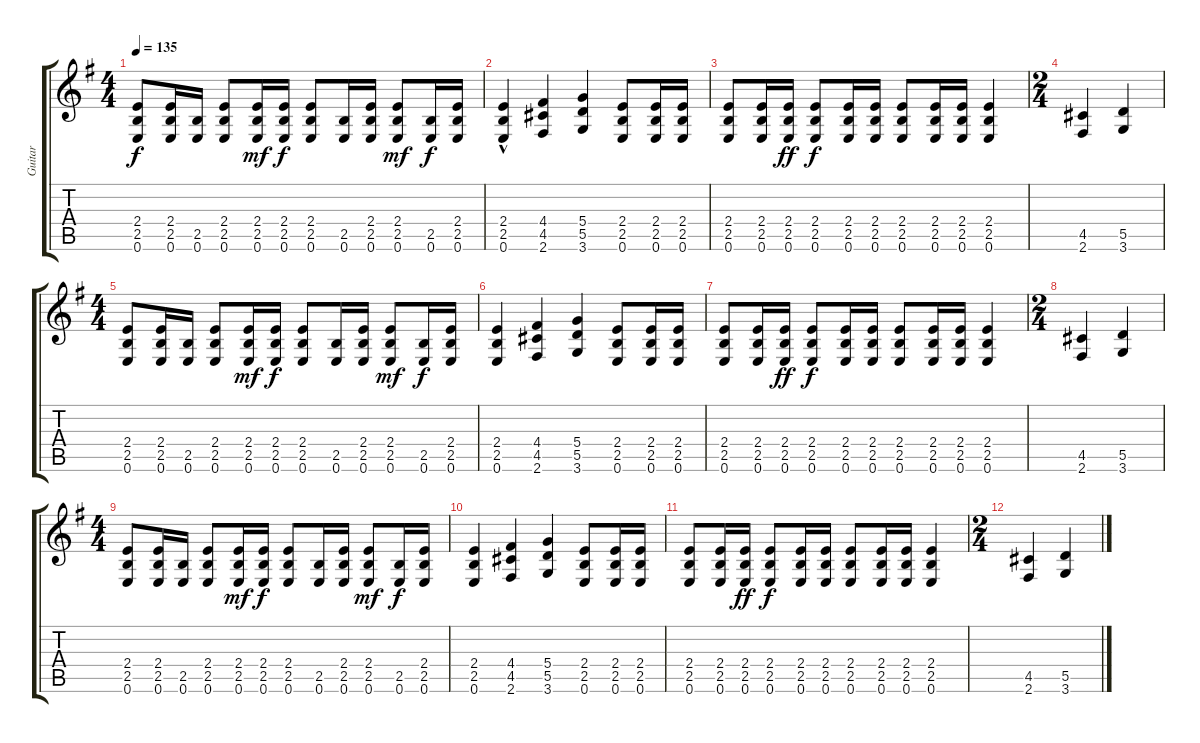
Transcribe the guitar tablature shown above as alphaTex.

\track ("Guitar" "Guitar") {instrument distortionguitar}
\staff {score tabs}
\tuning (E4 B3 G3 D3 A2 E2) {hide}
\ts (4 4)
\tempo 135
\clef g2
\ks g
(2.4 2.5 0.6).8{dy f} (2.4 2.5 0.6).16 (2.5 0.6).16 (2.4 2.5 0.6).8 (2.4 2.5 0.6).16{dy mf} (2.4 2.5 0.6).16{dy f} (2.4 2.5 0.6).8 (2.5 0.6).16 (2.4 2.5 0.6).16 (2.4 2.5 0.6).8{dy mf} (2.5 0.6).16{dy f} (2.4 2.5 0.6).16 |
(2.4 2.5 0.6{hac}).4 (4.4 4.5 2.6).4 (5.4 5.5 3.6).4 (2.4 2.5 0.6).8 (2.4 2.5 0.6).16 (2.4 2.5 0.6).16 |
(2.4 2.5 0.6).8 (2.4 2.5 0.6).16 (2.4 2.5 0.6).16{dy ff} (2.4 2.5 0.6).8{dy f} (2.4 2.5 0.6).16 (2.4 2.5 0.6).16 (2.4 2.5 0.6).8 (2.4 2.5 0.6).16 (2.4 2.5 0.6).16 (2.4 2.5 0.6).4 |
\ts (2 4)
(4.5 2.6).4 (5.5 3.6).4 |
\ts (4 4)
(2.4 2.5 0.6).8 (2.4 2.5 0.6).16 (2.5 0.6).16 (2.4 2.5 0.6).8 (2.4 2.5 0.6).16{dy mf} (2.4 2.5 0.6).16{dy f} (2.4 2.5 0.6).8 (2.5 0.6).16 (2.4 2.5 0.6).16 (2.4 2.5 0.6).8{dy mf} (2.5 0.6).16{dy f} (2.4 2.5 0.6).16 |
(2.4 2.5 0.6).4 (4.4 4.5 2.6).4 (5.4 5.5 3.6).4 (2.4 2.5 0.6).8 (2.4 2.5 0.6).16 (2.4 2.5 0.6).16 |
(2.4 2.5 0.6).8 (2.4 2.5 0.6).16 (2.4 2.5 0.6).16{dy ff} (2.4 2.5 0.6).8{dy f} (2.4 2.5 0.6).16 (2.4 2.5 0.6).16 (2.4 2.5 0.6).8 (2.4 2.5 0.6).16 (2.4 2.5 0.6).16 (2.4 2.5 0.6).4 |
\ts (2 4)
(4.5 2.6).4 (5.5 3.6).4 |
\ts (4 4)
(2.4 2.5 0.6).8 (2.4 2.5 0.6).16 (2.5 0.6).16 (2.4 2.5 0.6).8 (2.4 2.5 0.6).16{dy mf} (2.4 2.5 0.6).16{dy f} (2.4 2.5 0.6).8 (2.5 0.6).16 (2.4 2.5 0.6).16 (2.4 2.5 0.6).8{dy mf} (2.5 0.6).16{dy f} (2.4 2.5 0.6).16 |
(2.4 2.5 0.6).4 (4.4 4.5 2.6).4 (5.4 5.5 3.6).4 (2.4 2.5 0.6).8 (2.4 2.5 0.6).16 (2.4 2.5 0.6).16 |
(2.4 2.5 0.6).8 (2.4 2.5 0.6).16 (2.4 2.5 0.6).16{dy ff} (2.4 2.5 0.6).8{dy f} (2.4 2.5 0.6).16 (2.4 2.5 0.6).16 (2.4 2.5 0.6).8 (2.4 2.5 0.6).16 (2.4 2.5 0.6).16 (2.4 2.5 0.6).4 |
\ts (2 4)
(4.5 2.6).4 (5.5 3.6).4
